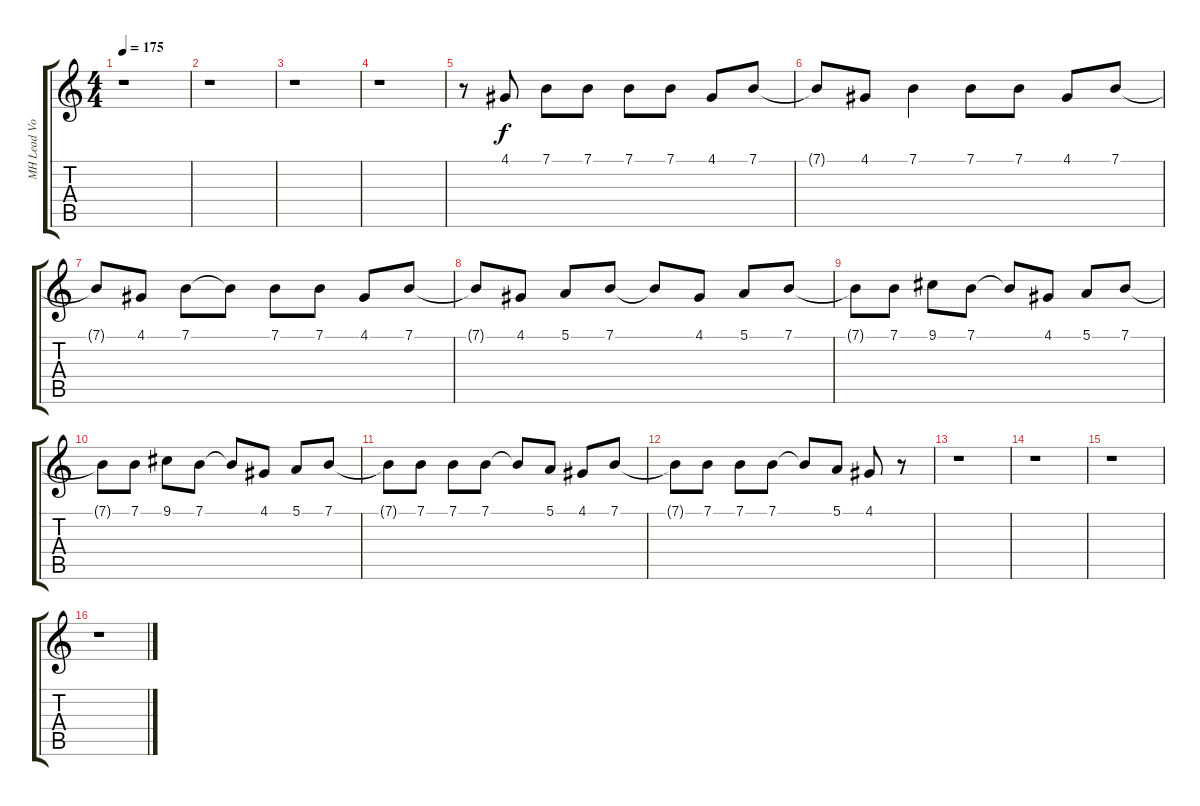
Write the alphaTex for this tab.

\track ("MH Lead Vocals" "MH Lead Vo") {instrument cello}
\staff {score tabs}
\tuning (E4 B3 G3 D3 A2 E2) {hide}
\ts (4 4)
\tempo 175
\clef g2
\ks c
r.1{dy f} |
r.1 |
r.1 |
r.1 |
r.8 4.1.8 7.1.8 7.1.8 7.1.8 7.1.8 4.1.8 7.1.8 |
7.1{t}.8 4.1.8 7.1.4 7.1.8 7.1.8 4.1.8 7.1.8 |
7.1{t}.8 4.1.8 7.1.8 7.1{t}.8 7.1.8 7.1.8 4.1.8 7.1.8 |
7.1{t}.8 4.1.8 5.1.8 7.1.8 7.1{t}.8 4.1.8 5.1.8 7.1.8 |
7.1{t}.8 7.1.8 9.1.8 7.1.8 7.1{t}.8 4.1.8 5.1.8 7.1.8 |
7.1{t}.8 7.1.8 9.1.8 7.1.8 7.1{t}.8 4.1.8 5.1.8 7.1.8 |
7.1{t}.8 7.1.8 7.1.8 7.1.8 7.1{t}.8 5.1.8 4.1.8 7.1.8 |
7.1{t}.8 7.1.8 7.1.8 7.1.8 7.1{t}.8 5.1.8 4.1.8 r.8 |
r.1 |
r.1 |
r.1 |
r.1
